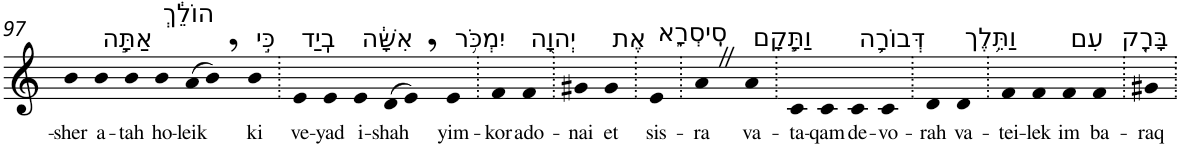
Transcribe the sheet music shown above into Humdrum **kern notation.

**kern	**text
*part1	*part1
*staff1	*staff1
*I"Piano	*
*I'Pno	*
!!LO:PB:g=z
*clefG2	*
*k[]	*
=97	=97
!	!LO:LY:b
4b	-sher
!LO:TX:a:t=אַתָּ֣ה	!
!	!LO:LY:b
4b	a-
!	!LO:LY:b
4b	-tah
!LO:TX:a:t=הוֹלֵ֔ךְ	!
!	!LO:LY:b
4b	ho-
!	!LO:LY:b
(>8a	-leik
8b,)	.
!LO:TX:a:t=כִּ֣י	!
!	!LO:LY:b
4b	ki
=98.	=98.
!LO:TX:a:t=בְֽיַד	!
!	!LO:LY:b
4e	ve-
!	!LO:LY:b
4e	-yad
!LO:TX:a:t=אִשָּׁ֔ה	!
!	!LO:LY:b
4e	i-
!	!LO:LY:b
(>8d	-shah
8e,)	.
!LO:TX:a:t=יִמְכֹּ֥ר	!
!	!LO:LY:b
4e	yim-
=99.	=99.
!	!LO:LY:b
4f	-kor
!LO:TX:a:t=יְהוָ֖ה	!
!	!LO:LY:b
4f	ado-
=100.	=100.
!	!LO:LY:b
4g#X	-nai
!LO:TX:a:t=אֶת	!
!	!LO:LY:b
4g#	et
=101.	=101.
!LO:TX:a:t=סִֽיסְרָ֑א	!
!	!LO:LY:b
4e	sis-
=102.	=102.
!	!LO:LY:b
4aZ	-ra
!LO:TX:a:t=וַתָּ֧קָם	!
!	!LO:LY:b
4a	va-
=103.	=103.
!	!LO:LY:b
4c	-ta-
!	!LO:LY:b
4c	-qam
!LO:TX:a:t=דְּבוֹרָ֛ה	!
!	!LO:LY:b
4c	de-
!	!LO:LY:b
4c	-vo-
=104.	=104.
!	!LO:LY:b
4d	-rah
!LO:TX:a:t=וַתֵּ֥לֶך	!
!	!LO:LY:b
4d	va-
=105.	=105.
!	!LO:LY:b
4f	-tei-
!	!LO:LY:b
4f	-lek
!LO:TX:a:t=עִם	!
!	!LO:LY:b
4f	im
!LO:TX:a:t=בָּרָ֖ק	!
!	!LO:LY:b
4f	ba-
=106.	=106.
!	!LO:LY:b
4g#X	-raq
=.	=.
*-	*-
